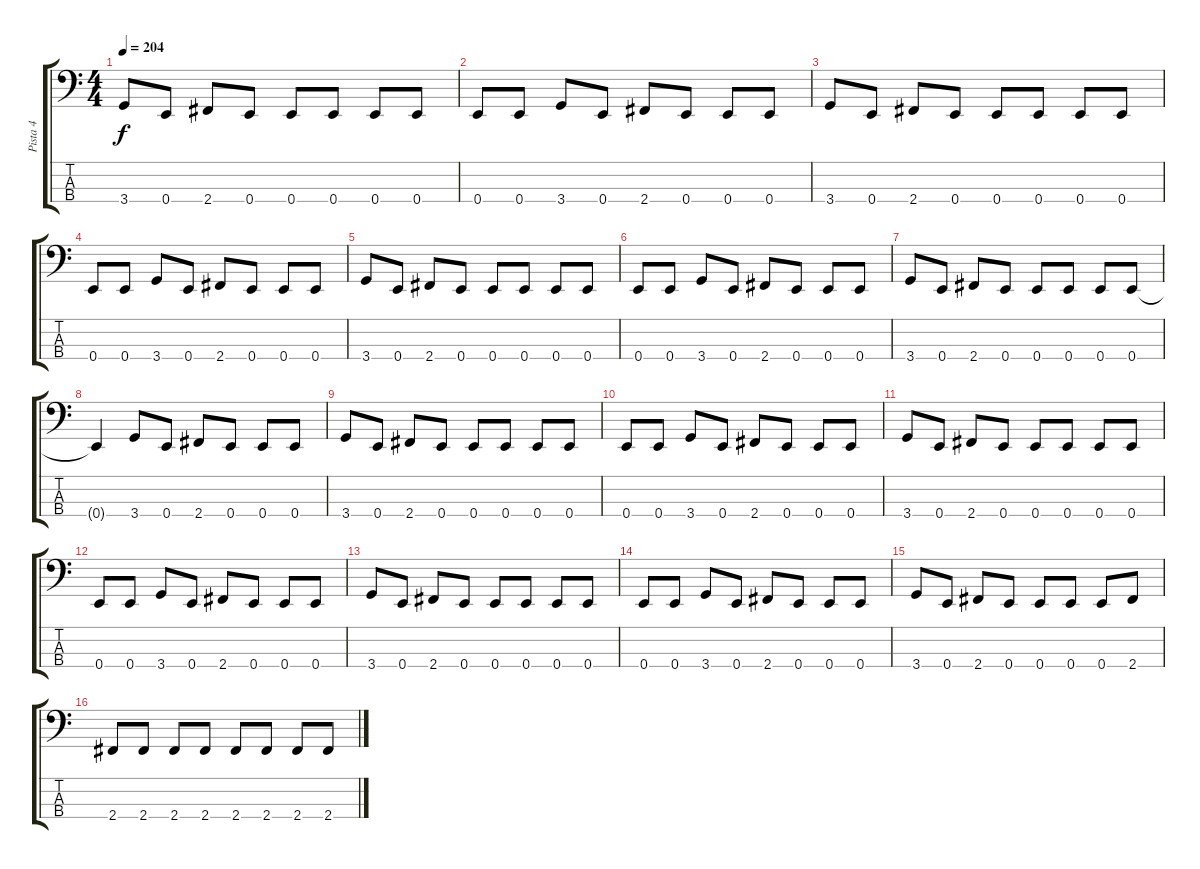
\track ("Pista 4" "Pista 4") {instrument electricbassfinger}
\staff {score tabs}
\tuning (G2 D2 A1 E1) {hide}
\ts (4 4)
\tempo 204
\clef f4
\ks c
3.4.8{dy f} 0.4.8 2.4.8 0.4.8 0.4.8 0.4.8 0.4.8 0.4.8 |
0.4.8 0.4.8 3.4.8 0.4.8 2.4.8 0.4.8 0.4.8 0.4.8 |
3.4.8 0.4.8 2.4.8 0.4.8 0.4.8 0.4.8 0.4.8 0.4.8 |
0.4.8 0.4.8 3.4.8 0.4.8 2.4.8 0.4.8 0.4.8 0.4.8 |
3.4.8 0.4.8 2.4.8 0.4.8 0.4.8 0.4.8 0.4.8 0.4.8 |
0.4.8 0.4.8 3.4.8 0.4.8 2.4.8 0.4.8 0.4.8 0.4.8 |
3.4.8 0.4.8 2.4.8 0.4.8 0.4.8 0.4.8 0.4.8 0.4.8 |
0.4{t}.4 3.4.8 0.4.8 2.4.8 0.4.8 0.4.8 0.4.8 |
3.4.8 0.4.8 2.4.8 0.4.8 0.4.8 0.4.8 0.4.8 0.4.8 |
0.4.8 0.4.8 3.4.8 0.4.8 2.4.8 0.4.8 0.4.8 0.4.8 |
3.4.8 0.4.8 2.4.8 0.4.8 0.4.8 0.4.8 0.4.8 0.4.8 |
0.4.8 0.4.8 3.4.8 0.4.8 2.4.8 0.4.8 0.4.8 0.4.8 |
3.4.8 0.4.8 2.4.8 0.4.8 0.4.8 0.4.8 0.4.8 0.4.8 |
0.4.8 0.4.8 3.4.8 0.4.8 2.4.8 0.4.8 0.4.8 0.4.8 |
3.4.8 0.4.8 2.4.8 0.4.8 0.4.8 0.4.8 0.4.8 2.4.8 |
2.4.8 2.4.8 2.4.8 2.4.8 2.4.8 2.4.8 2.4.8 2.4.8
